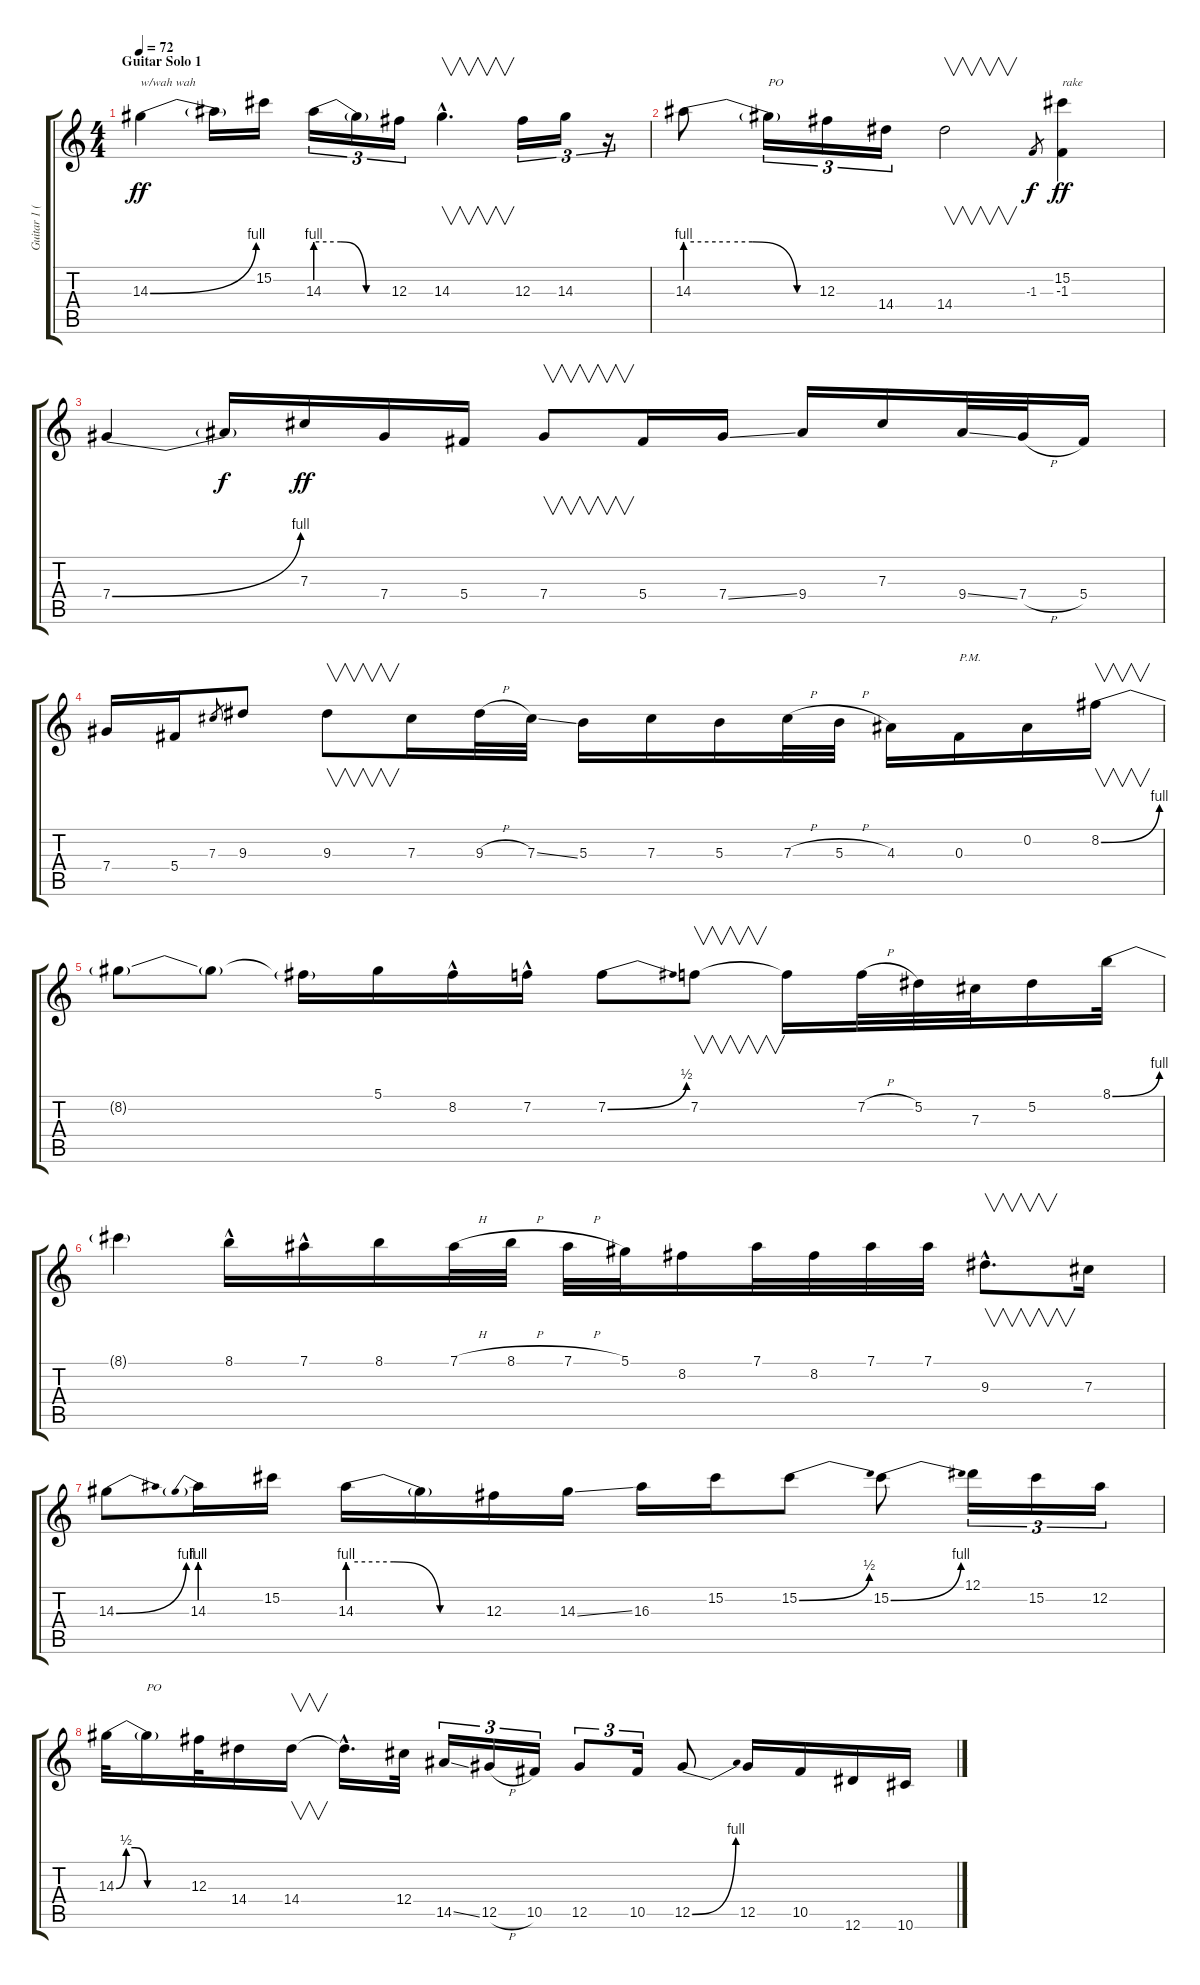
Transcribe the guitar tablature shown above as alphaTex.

\track ("Guitar 1 (Slash)" "Guitar 1 (") {instrument overdrivenguitar}
\staff {score tabs}
\tuning (Eb4 Bb3 Gb3 Db3 Ab2 Eb2) {hide}
\ts (4 4)
\section ("" "Guitar Solo 1")
\tempo 72
\clef g2
\ks c
14.3{be (bend 0 0 60 4)}.4{txt "w/wah wah" dy ff} 14.3{t}.16 15.2.16 14.3{be (custom 0 4 20 4 40 0 60 0)}.16{tu (3 2)} 14.3{t}.16{tu (3 2)} 12.3.16{tu (3 2)} 14.3{hac}.4{v d} 12.3.16{tu (3 2)} 14.3.16{tu (3 2)} r.16{tu (3 2)} |
14.3{be (custom 0 4 20 4 30 4 50 0 60 0)}.8 14.3{t}.16{tu (3 2) txt "PO"} 12.3.16{tu (3 2)} 14.4.16{tu (3 2)} 14.4.2{v} -1.3.8{gr dy f} (15.2 -1.3).4{txt "rake" dy ff} |
7.4{be (bend 0 0 60 4)}.4 7.4{t}.16{dy f} 7.3.16{dy ff} 7.4.16 5.4.16 7.4.8{v} 5.4.16 7.4{ss}.16 9.4.16 7.3.16 9.4{ss}.32 7.4{h}.32 5.4.16 |
7.4.16 5.4.16 7.3.8{gr} 9.3.8 9.3.8{v} 7.3.16 9.3{h}.32 7.3{ss}.32 5.3.16 7.3.16 5.3.16 7.3{h}.32 5.3{h}.32 4.3.16 0.3.16{txt "P.M."} 0.2.16 8.2{be (bend 0 0 60 4)}.16{v} |
8.2{t}.8 8.2{t}.8 8.2{t}.16 5.1.16 8.2{hac}.16 7.2{hac}.16 7.2{be (bend 0 0 60 2)}.8 7.2.8{v} 7.2{t}.16 7.2{h}.32 5.2.32 7.3.32 5.2.16 8.1{be (bend 0 0 60 4)}.32 |
8.1{t}.4 8.1{hac}.16 7.1{hac}.16 8.1.16 7.1{h}.32 8.1{h}.32 7.1{h}.32 5.1.32 8.2.16 7.1.32 8.2.32 7.1.32 7.1.32 9.3{hac}.8{v d} 7.3.16 |
14.3{be (bend 0 0 60 4)}.8 14.3{be (prebend 0 4 60 4)}.16 15.2.16 14.3{be (custom 0 4 20 4 40 0 60 0)}.16 14.3{t}.16 12.3.16 14.3{ss}.16 16.3.16 15.2.16 15.2{be (bend 0 0 60 2)}.8 15.2{be (bend 0 0 60 4)}.8 12.1.16{tu (3 2)} 15.2.16{tu (3 2)} 12.2.16{tu (3 2)} |
14.3{be (custom 0 0 8 2 15 2 25 0 45 0 60 0)}.32 14.3{t}.16{txt "PO"} 12.3.32 14.4.16 14.4.16{v} 14.4{hac t}.16{d} 12.4.32 14.5{ss}.16{tu (3 2)} 12.5{h}.16{tu (3 2)} 10.5.16{tu (3 2)} 12.5.8{tu (3 2)} 10.5.16{tu (3 2)} 12.5{be (bend 0 0 60 4)}.8 12.5.16 10.5.16 12.6.16 10.6.16
